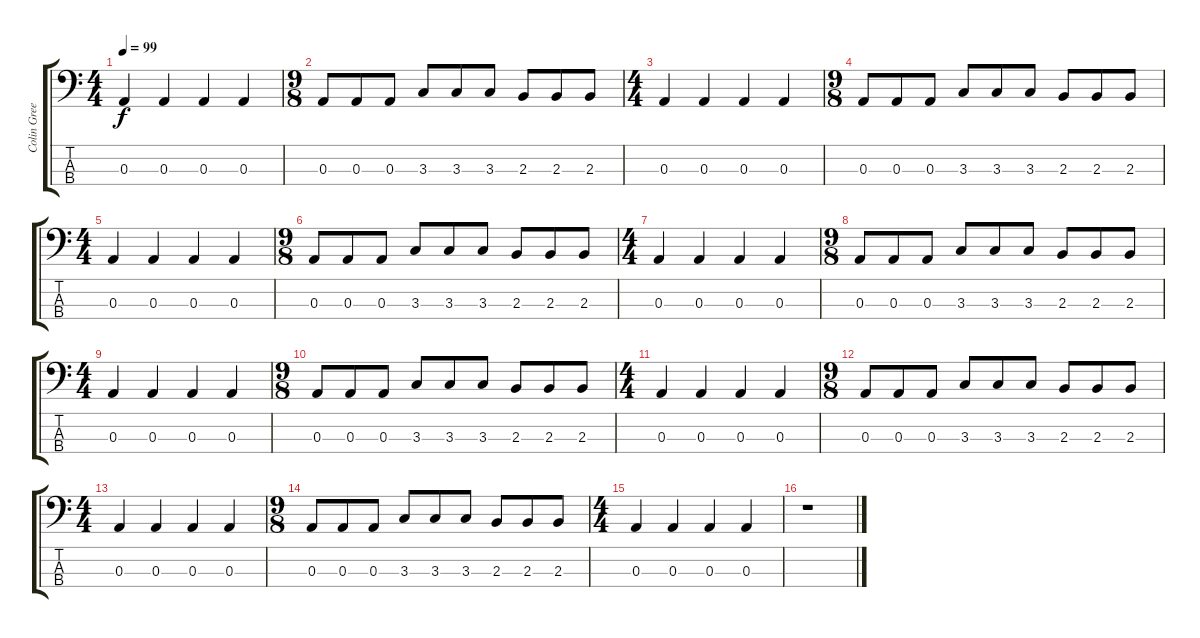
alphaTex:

\track ("Colin Greenwood" "Colin Gree") {instrument electricbassfinger}
\staff {score tabs}
\tuning (G2 D2 A1 E1) {hide}
\ts (4 4)
\tempo 99
\clef f4
\ks c
0.3.4{dy f} 0.3.4 0.3.4 0.3.4 |
\ts (9 8)
0.3.8 0.3.8 0.3.8 3.3.8 3.3.8 3.3.8 2.3.8 2.3.8 2.3.8 |
\ts (4 4)
0.3.4 0.3.4 0.3.4 0.3.4 |
\ts (9 8)
0.3.8 0.3.8 0.3.8 3.3.8 3.3.8 3.3.8 2.3.8 2.3.8 2.3.8 |
\ts (4 4)
0.3.4 0.3.4 0.3.4 0.3.4 |
\ts (9 8)
0.3.8 0.3.8 0.3.8 3.3.8 3.3.8 3.3.8 2.3.8 2.3.8 2.3.8 |
\ts (4 4)
0.3.4 0.3.4 0.3.4 0.3.4 |
\ts (9 8)
0.3.8 0.3.8 0.3.8 3.3.8 3.3.8 3.3.8 2.3.8 2.3.8 2.3.8 |
\ts (4 4)
0.3.4 0.3.4 0.3.4 0.3.4 |
\ts (9 8)
0.3.8 0.3.8 0.3.8 3.3.8 3.3.8 3.3.8 2.3.8 2.3.8 2.3.8 |
\ts (4 4)
0.3.4 0.3.4 0.3.4 0.3.4 |
\ts (9 8)
0.3.8 0.3.8 0.3.8 3.3.8 3.3.8 3.3.8 2.3.8 2.3.8 2.3.8 |
\ts (4 4)
0.3.4 0.3.4 0.3.4 0.3.4 |
\ts (9 8)
0.3.8 0.3.8 0.3.8 3.3.8 3.3.8 3.3.8 2.3.8 2.3.8 2.3.8 |
\ts (4 4)
0.3.4 0.3.4 0.3.4 0.3.4 |
r.1
